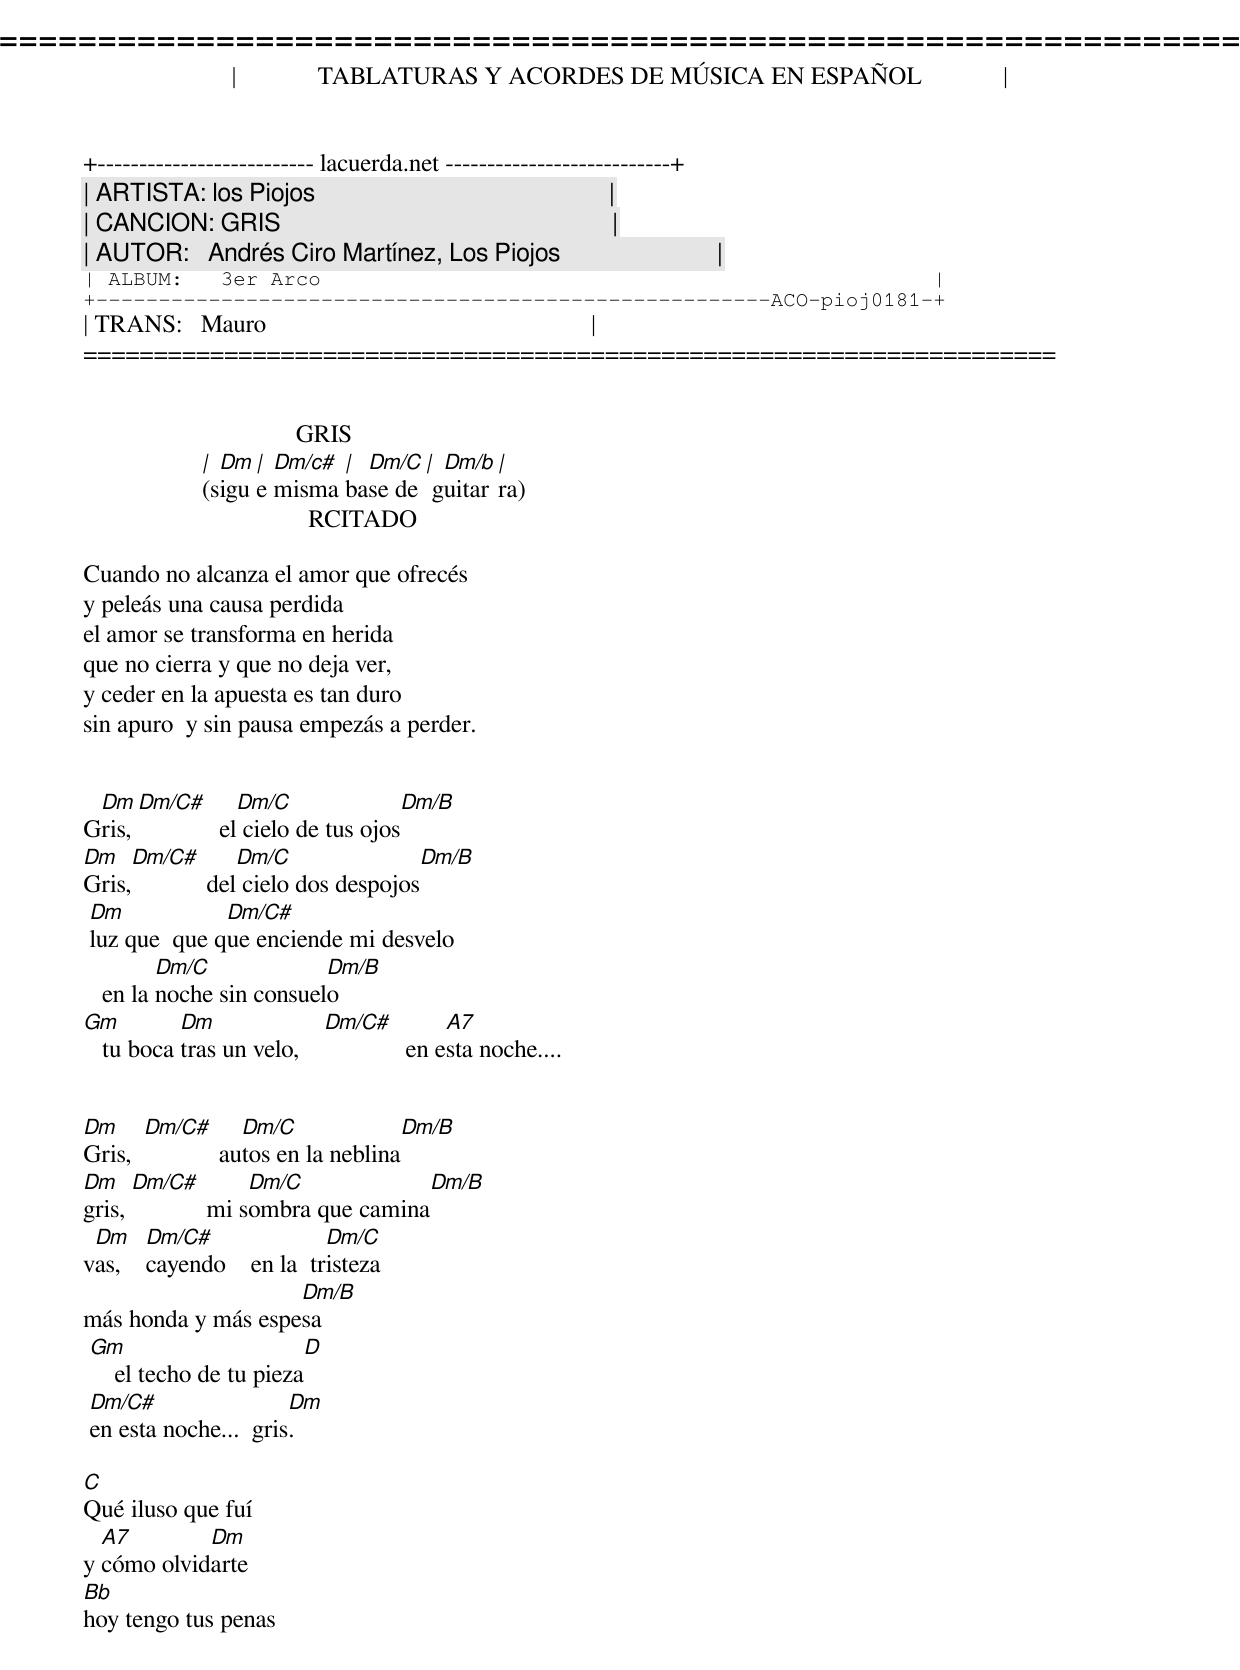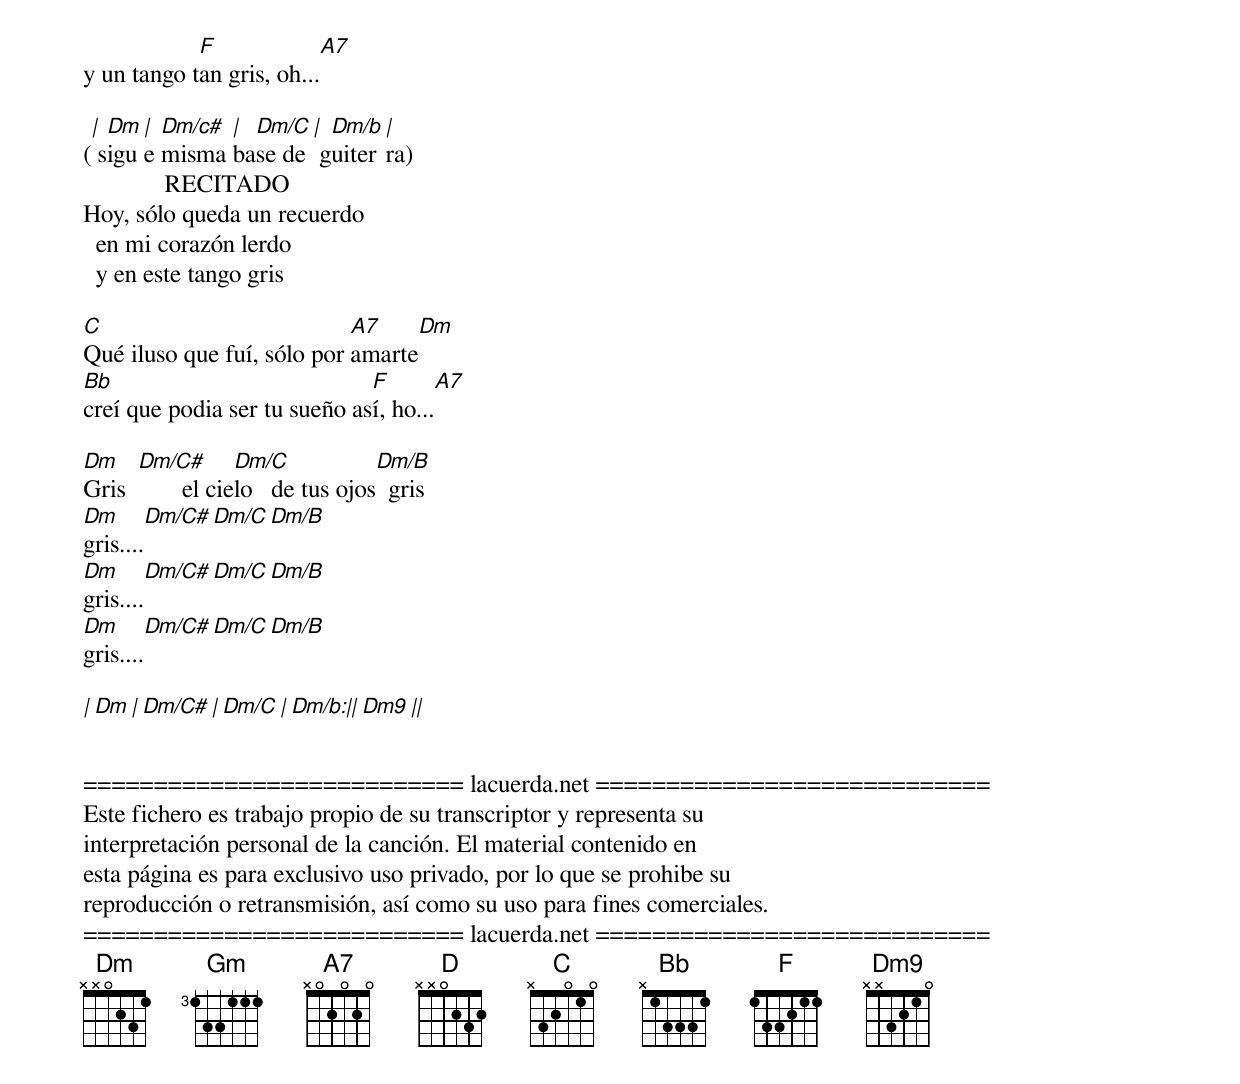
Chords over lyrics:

=====================================================================
|             TABLATURAS Y ACORDES DE MÚSICA EN ESPAÑOL             |
+-------------------------- lacuerda.net ---------------------------+
| ARTISTA: los Piojos                                               |
| CANCION: GRIS                                                     |
| AUTOR:   Andrés Ciro Martínez, Los Piojos                         |
| ALBUM:   3er Arco                                                 |
+------------------------------------------------------ACO-pioj0181-+
| TRANS:   Mauro                                                    |
=====================================================================


                                  GRIS
                   | Dm | Dm/c# | Dm/C | Dm/b |
                   (sigue misma base de guitarra)
                                    RCITADO

Cuando no alcanza el amor que ofrecés
y peleás una causa perdida
el amor se transforma en herida
que no cierra y que no deja ver,
y ceder en la apuesta es tan duro
sin apuro  y sin pausa empezás a perder.


 Dm  Dm/C#          Dm/C                 Dm/B
Gris,             el cielo de tus ojos
Dm   Dm/C#          Dm/C                 Dm/B
Gris,            del cielo dos despojos
 Dm            Dm/C#
 luz que  que que enciende mi desvelo
         Dm/C             Dm/B
   en la noche sin consuelo
Gm         Dm               Dm/C#            A7
   tu boca tras un velo,                 en esta noche....


Dm     Dm/C#         Dm/C             Dm/B
Gris,              autos en la neblina
Dm    Dm/C#           Dm/C            Dm/B
gris,             mi sombra que camina
 Dm     Dm/C#               Dm/C
vas,    cayendo    en la  tristeza
                    Dm/B
más honda y más espesa
 Gm                         D
     el techo de tu pieza
 Dm/C#                 Dm
 en esta noche...  gris.

C
Qué iluso que fuí
  A7        Dm
y cómo olvidarte
Bb
hoy tengo tus penas
            F               A7
y un tango tan gris, oh...

 | Dm | Dm/c# | Dm/C | Dm/b |
( sigue misma base de guiterra)
             RECITADO
Hoy, sólo queda un recuerdo
  en mi corazón lerdo
  y en este tango gris

C                           A7        Dm
Qué iluso que fuí, sólo por amarte
Bb                            F              A7
creí que podia ser tu sueño así, ho...

Dm    Dm/C#        Dm/C            Dm/B
Gris         el cielo   de tus ojos  gris
Dm      Dm/C#        Dm/C        Dm/B
gris....
Dm      Dm/C#        Dm/C        Dm/B
gris....
Dm      Dm/C#        Dm/C        Dm/B
gris....

| Dm | Dm/C# | Dm/C | Dm/b:|| Dm9 ||


=========================== lacuerda.net ============================
Este fichero es trabajo propio de su transcriptor y representa su
interpretación personal de la canción. El material contenido en
esta página es para exclusivo uso privado, por lo que se prohibe su
reproducción o retransmisión, así como su uso para fines comerciales.
=========================== lacuerda.net ============================
